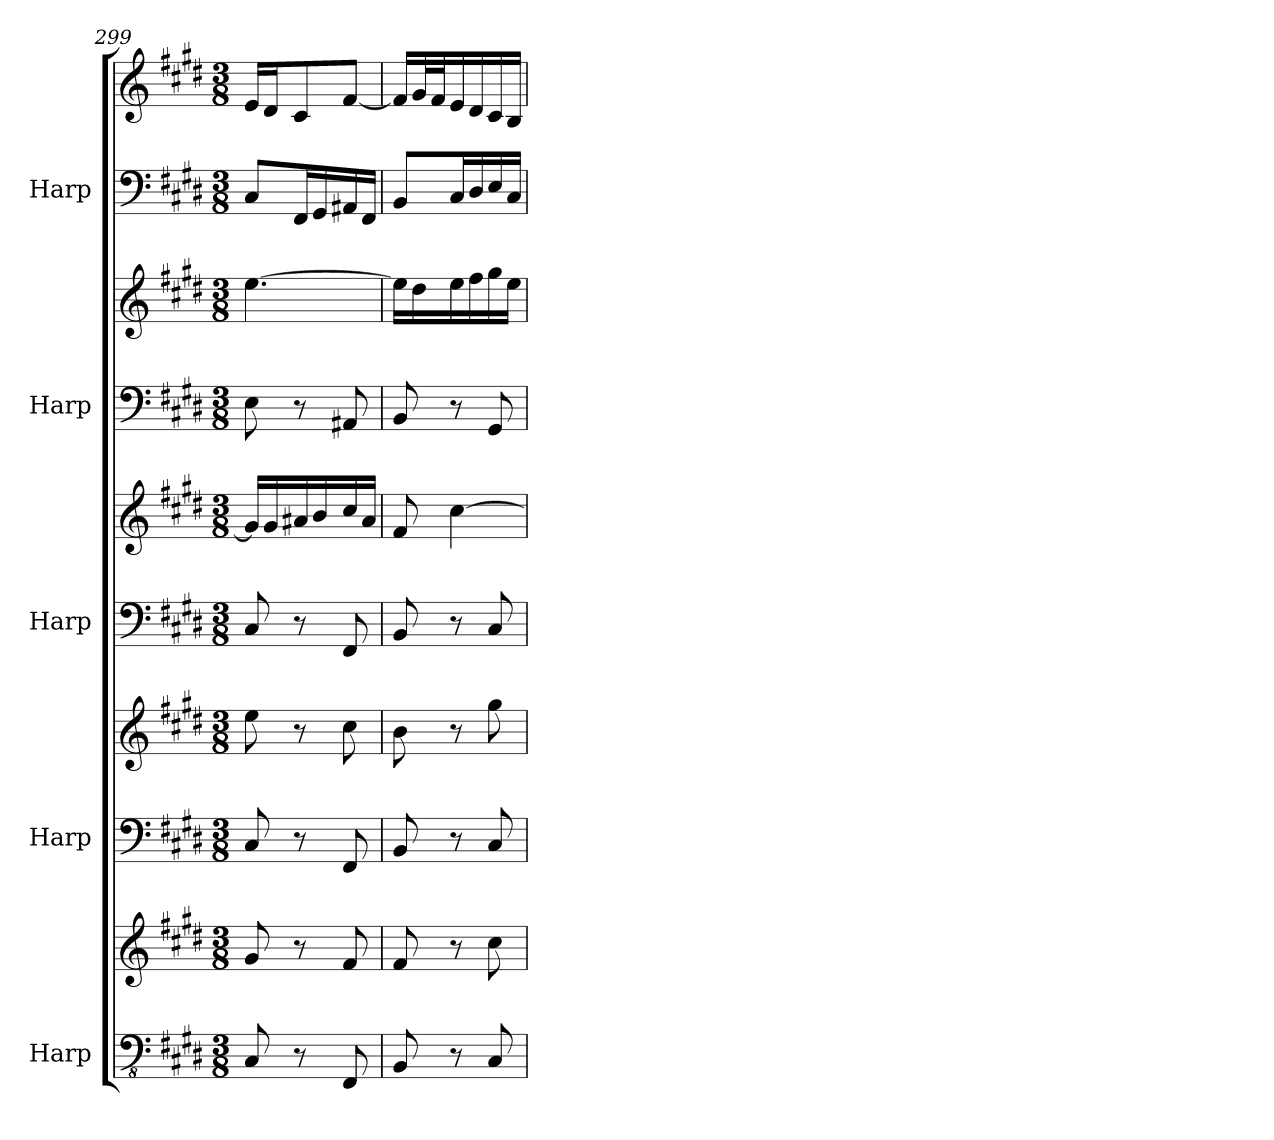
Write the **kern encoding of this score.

**kern	**kern	**kern	**kern	**kern	**kern	**kern	**kern	**kern	**kern
*part5	*part5	*part4	*part4	*part3	*part3	*part2	*part2	*part1	*part1
*staff10	*staff9	*staff8	*staff7	*staff6	*staff5	*staff4	*staff3	*staff2	*staff1
*I"Harp	*	*I"Harp	*	*I"Harp	*	*I"Harp	*	*I"Harp	*
*I'Hp	*	*I'Hp	*	*I'Hp	*	*I'Hp	*	*I'Hp	*
*clefFv4	*clefG2	*clefF4	*clefG2	*clefF4	*clefG2	*clefF4	*clefG2	*clefF4	*clefG2
*k[f#c#g#d#]	*k[f#c#g#d#]	*k[f#c#g#d#]	*k[f#c#g#d#]	*k[f#c#g#d#]	*k[f#c#g#d#]	*k[f#c#g#d#]	*k[f#c#g#d#]	*k[f#c#g#d#]	*k[f#c#g#d#]
*M3/8	*M3/8	*M3/8	*M3/8	*M3/8	*M3/8	*M3/8	*M3/8	*M3/8	*M3/8
=299	=299	=299	=299	=299	=299	=299	=299	=299	=299
8CC#/	8g#/	8C#/	8ee\	8C#/	16g#/LL]	8E\	[4.ee\	8C#/L	16e/LL
.	.	.	.	.	16g#/	.	.	.	16d#/J
8r	8r	8r	8r	8r	16a#X/	8r	.	16FF#/L	8c#/
.	.	.	.	.	16b/	.	.	16GG#/	.
8FFF#/	8f#/	8FF#/	8cc#\	8FF#/	16cc#/	8AA#X/	.	16AA#X/	[8f#/J
.	.	.	.	.	16a#/JJ	.	.	16FF#/JJ	.
=300	=300	=300	=300	=300	=300	=300	=300	=300	=300
8BBB/	8f#/	8BB/	8b\	8BB/	8f#/	8BB/	16ee\LL]	8BB/L	16f#/LL]
.	.	.	.	.	.	.	16dd#\	.	32g#/L
.	.	.	.	.	.	.	.	.	32f#/J
8r	8r	8r	8r	8r	[4cc#\	8r	16ee\	16C#/L	16e/
.	.	.	.	.	.	.	16ff#\	16D#/	16d#/
8CC#/	8cc#\	8C#/	8gg#\	8C#/	.	8GG#/	16gg#\	16E/	16c#/
.	.	.	.	.	.	.	16ee\JJ	16C#/JJ	16B/JJ
=	=	=	=	=	=	=	=	=	=
*-	*-	*-	*-	*-	*-	*-	*-	*-	*-
